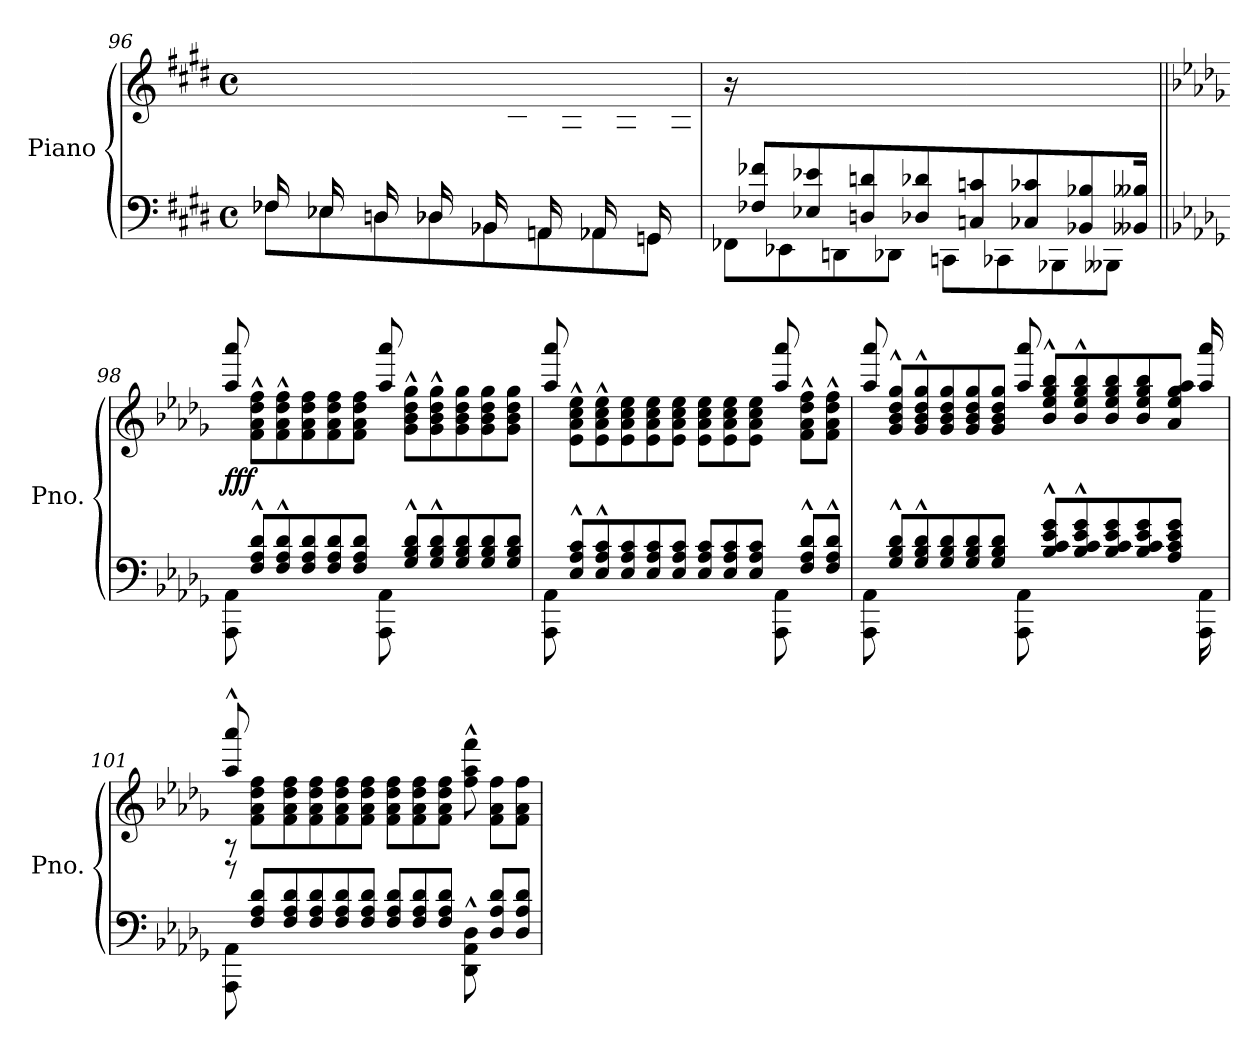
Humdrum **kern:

**kern	**kern	**dynam
*part1	*part1	*part1
*staff2	*staff1	*staff1/2
*I"Piano	*	*
*I'Pno.	*	*
*clefF4	*clefG2	*
*k[f#c#g#d#]	*k[f#c#g#d#]	*
*M4/4	*M4/4	*
*met(c)	*met(c)	*
=96	=96	=96
*^	*^	*
16F-X/LL	8F-\L	1ryy	16ryy	.
16ryy	.	.	16f-X\ 16ff-X\	.
16E-X/	8E-\	.	16ryy	.
16ryy	.	.	16e-X\ 16ee-X\	.
16Dn/	8D\	.	16ryy	.
16ryy	.	.	16dn\ 16ddn\	.
16D-X/	8D-\	.	16ryy	.
16ryy	.	.	16d-X\ 16dd-X\	.
16BB-X/	8BB-\	.	16ryy	.
16ryy	.	.	16B-X\ 16b-X\	.
16AAn/	8AA\	.	16ryy	.
16ryy	.	.	16An\ 16an\	.
16AA-X/	8AA-\	.	16ryy	.
16ryy	.	.	16A-X\ 16a-X\	.
16GGn/	8GG\J	.	16ryy	.
16ryy	.	.	16Gn\ 16gn\JJ	.
=97	=97	=97	=97	=97
!	!	!LO:TX:b:t=<i>poco rall.</i>	!	!
*	*	*v	*v	*
16ryy	8FF-X\L	16r	.
8F-X/ 8f-X/L	.	2...ryy	.
.	8EE-X\	.	.
8E-X/ 8e-X/	.	.	.
.	8DDn\	.	.
8Dn/ 8dn/	.	.	.
.	8DD-X\J	.	.
8D-X/ 8d-X/	.	.	.
.	8CCn\L	.	.
8Cn/ 8cn/	.	.	.
.	8CC-X\	.	.
8C-X/ 8c-X/	.	.	.
.	8BBB-X\	.	.
8BB-X/ 8B-X/	.	.	.
.	8BBB--X\J	.	.
16BB--X/ 16B--X/Jk	.	.	.
*v	*v	*	*
!!LO:LB:g=z
=98||	=98||	=98||
*k[b-e-a-d-g-]	*k[b-e-a-d-g-]	*
*Xtuplet	*Xtuplet	*
!	!	!LO:DY:b
12AAA-\ 12AA-\	12aa-/ 12aaa-/	fff
12F/^^ 12A-/^^ 12d-/^^L	12f\^^ 12a-\^^ 12dd-\^^ 12ff\^^L	.
12F/^^ 12A-/^^ 12d-/^^	12f\^^ 12a-\^^ 12dd-\^^ 12ff\^^	.
12F/ 12A-/ 12d-/	12f\ 12a-\ 12dd-\ 12ff\	.
12F/ 12A-/ 12d-/	12f\ 12a-\ 12dd-\ 12ff\	.
12F/ 12A-/ 12d-/J	12f\ 12a-\ 12dd-\ 12ff\J	.
12AAA-\ 12AA-\	12aa-/ 12aaa-/	.
12G-/^^ 12B-/^^ 12d-/^^L	12g-\^^ 12b-\^^ 12dd-\^^ 12gg-\^^L	.
12G-/^^ 12B-/^^ 12d-/^^	12g-\^^ 12b-\^^ 12dd-\^^ 12gg-\^^	.
12G-/ 12B-/ 12d-/	12g-\ 12b-\ 12dd-\ 12gg-\	.
12G-/ 12B-/ 12d-/	12g-\ 12b-\ 12dd-\ 12gg-\	.
12G-/ 12B-/ 12d-/J	12g-\ 12b-\ 12dd-\ 12gg-\J	.
=99	=99	=99
12AAA-\ 12AA-\	12aa-/ 12aaa-/	.
12E-/^^ 12A-/^^ 12c/^^L	12e-\^^ 12a-\^^ 12cc\^^ 12ee-\^^L	.
12E-/^^ 12A-/^^ 12c/^^	12e-\^^ 12a-\^^ 12cc\^^ 12ee-\^^	.
12E-/ 12A-/ 12c/	12e-\ 12a-\ 12cc\ 12ee-\	.
12E-/ 12A-/ 12c/	12e-\ 12a-\ 12cc\ 12ee-\	.
12E-/ 12A-/ 12c/J	12e-\ 12a-\ 12cc\ 12ee-\J	.
12E-/ 12A-/ 12c/L	12e-\ 12a-\ 12cc\ 12ee-\L	.
12E-/ 12A-/ 12c/	12e-\ 12a-\ 12cc\ 12ee-\	.
12E-/ 12A-/ 12c/J	12e-\ 12a-\ 12cc\ 12ee-\J	.
12AAA-\ 12AA-\	12aa-/ 12aaa-/	.
12F/^^ 12A-/^^ 12d-/^^L	12f\^^ 12a-\^^ 12dd-\^^ 12ff\^^L	.
12F/^^ 12A-/^^ 12d-/^^J	12f\^^ 12a-\^^ 12dd-\^^ 12ff\^^J	.
=100	=100	=100
*^	*^	*
12AAA-\ 12AA-\	2ryy	12aa-/ 12aaa-/	2ryy	.
12G-/^^ 12B-/^^ 12d-/^^L	.	12g-/^^ 12b-/^^ 12dd-/^^ 12gg-/^^L	.	.
12G-/^^ 12B-/^^ 12d-/^^	.	12g-/^^ 12b-/^^ 12dd-/^^ 12gg-/^^	.	.
12G-/ 12B-/ 12d-/	.	12g-/ 12b-/ 12dd-/ 12gg-/	.	.
12G-/ 12B-/ 12d-/	.	12g-/ 12b-/ 12dd-/ 12gg-/	.	.
12G-/ 12B-/ 12d-/J	.	12g-/ 12b-/ 12dd-/ 12gg-/J	.	.
12AAA-\ 12AA-\	3ryy	12aa-/ 12aaa-/	3ryy	.
12B-/^^ 12c/^^ 12e-/^^ 12g-/^^L	.	12b-/^^ 12ee-/^^ 12gg-/^^ 12bb-/^^L	.	.
12B-/^^ 12c/^^ 12e-/^^ 12g-/^^	.	12b-/^^ 12ee-/^^ 12gg-/^^ 12bb-/^^	.	.
12B-/ 12c/ 12e-/ 12g-/	.	12b-/ 12ee-/ 12gg-/ 12bb-/	.	.
12B-/ 12c/ 12e-/ 12g-/	12.ryy	12b-/ 12ee-/ 12gg-/ 12bb-/	12.ryy	.
12A-/ 12c/ 12e-/ 12g-/J	.	12a-/ 12ee-/ 12gg-/ 12aa-/J	.	.
.	24AAA-\ 24AA-\	.	24aa-/ 24aaa-/	.
!!LO:LB:g=z	!!
=101	=101	=101	=101	=101
12AAA-\ 12AA-\	8rb	12aa-/^^ 12aaa-/^^	8r	.
12F/ 12A-/ 12d-/L	.	12f\ 12a-\ 12dd-\ 12ff\L	.	.
.	2..ryy	.	2..ryy	.
12F/ 12A-/ 12d-/	.	12f\ 12a-\ 12dd-\ 12ff\	.	.
12F/ 12A-/ 12d-/	.	12f\ 12a-\ 12dd-\ 12ff\	.	.
12F/ 12A-/ 12d-/	.	12f\ 12a-\ 12dd-\ 12ff\	.	.
12F/ 12A-/ 12d-/J	.	12f\ 12a-\ 12dd-\ 12ff\J	.	.
12F/ 12A-/ 12d-/L	.	12f\ 12a-\ 12dd-\ 12ff\L	.	.
12F/ 12A-/ 12d-/	.	12f\ 12a-\ 12dd-\ 12ff\	.	.
12F/ 12A-/ 12d-/J	.	12f\ 12a-\ 12dd-\ 12ff\J	.	.
12DD-\^^ 12AA-\^^ 12D-\^^	.	12ff\^^ 12aa-\^^ 12fff\^^	.	.
12D-/ 12A-/ 12d-/L	.	12f\ 12a-\ 12ff\L	.	.
12D-/ 12A-/ 12d-/J	.	12f\ 12a-\ 12ff\J	.	.
*v	*v	*	*	*
*	*v	*v	*
=	=	=
*-	*-	*-
